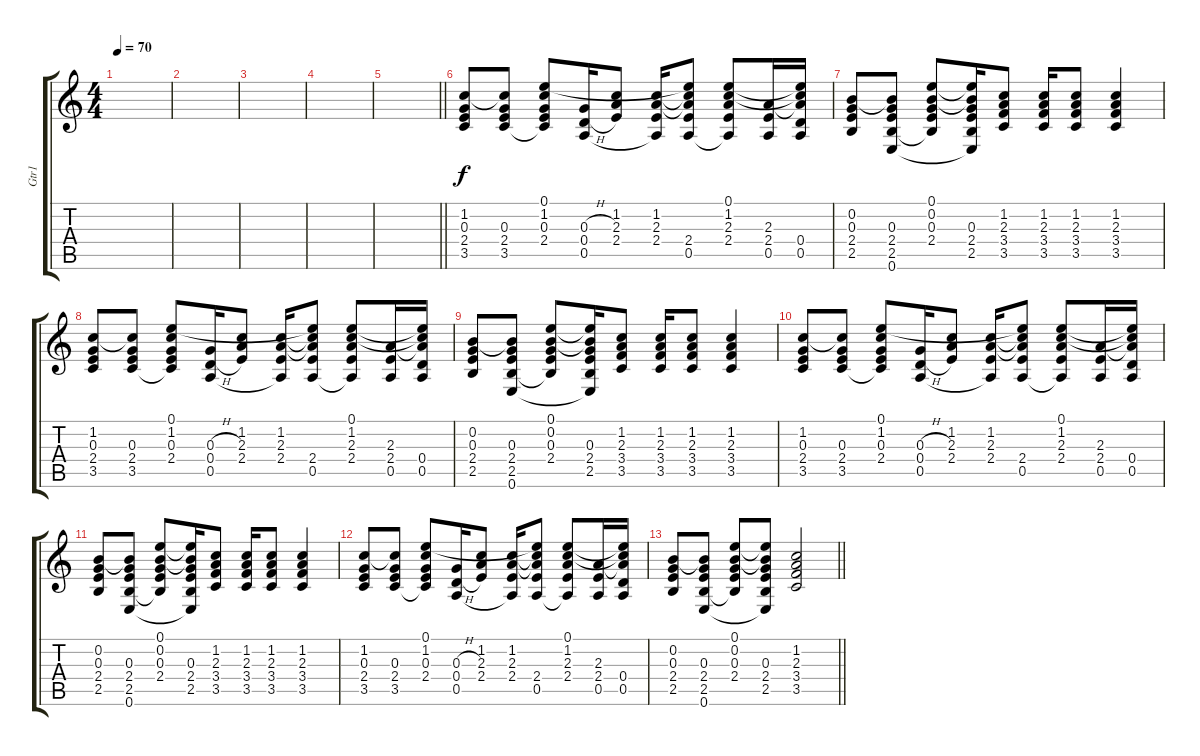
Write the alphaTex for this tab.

\track ("Gtr1" "Gtr1") {instrument acousticguitarsteel}
\staff {score tabs}
\tuning (E4 B3 G3 D3 A2 E2) {hide}
\ts (4 4)
\tempo 70
\clef g2
\ks c
|
|
|
|
\barLineRight lightlight
|
(1.2 0.3 2.4 3.5).8 (1.2{t} 0.3 2.4 3.5).8 (0.1 1.2 0.3 2.4 3.5{t}).8 (0.3{h} 0.4{h} 0.5).16 (1.2 2.3 2.4).8 (1.2 2.3 2.4 0.5{t}).16 (0.1{t} 1.2{t} 2.3{t} 2.4 0.5).8 (0.1 1.2 2.3 2.4 0.5{t}).8 (2.3 2.4 0.5).16 (0.1{t} 1.2{t} 2.3{t} 0.4 0.5).16 |
(0.2 0.3 2.4 2.5).8 (0.2{t} 0.3 2.4 2.5 0.6).8 (0.1 0.2 0.3 2.4 2.5{t}).8 (0.1{t} 0.2{t} 0.3 2.4 2.5 0.6{t}).16 (1.2 2.3 3.4 3.5).8 (1.2 2.3 3.4 3.5).16 (1.2 2.3 3.4 3.5).8 (1.2 2.3 3.4 3.5).4 |
(1.2 0.3 2.4 3.5).8 (1.2{t} 0.3 2.4 3.5).8 (0.1 1.2 0.3 2.4 3.5{t}).8 (0.3{h} 0.4{h} 0.5).16 (1.2 2.3 2.4).8 (1.2 2.3 2.4 0.5{t}).16 (0.1{t} 1.2{t} 2.3{t} 2.4 0.5).8 (0.1 1.2 2.3 2.4 0.5{t}).8 (2.3 2.4 0.5).16 (0.1{t} 1.2{t} 2.3{t} 0.4 0.5).16 |
(0.2 0.3 2.4 2.5).8 (0.2{t} 0.3 2.4 2.5 0.6).8 (0.1 0.2 0.3 2.4 2.5{t}).8 (0.1{t} 0.2{t} 0.3 2.4 2.5 0.6{t}).16 (1.2 2.3 3.4 3.5).8 (1.2 2.3 3.4 3.5).16 (1.2 2.3 3.4 3.5).8 (1.2 2.3 3.4 3.5).4 |
(1.2 0.3 2.4 3.5).8 (1.2{t} 0.3 2.4 3.5).8 (0.1 1.2 0.3 2.4 3.5{t}).8 (0.3{h} 0.4{h} 0.5).16 (1.2 2.3 2.4).8 (1.2 2.3 2.4 0.5{t}).16 (0.1{t} 1.2{t} 2.3{t} 2.4 0.5).8 (0.1 1.2 2.3 2.4 0.5{t}).8 (2.3 2.4 0.5).16 (0.1{t} 1.2{t} 2.3{t} 0.4 0.5).16 |
(0.2 0.3 2.4 2.5).8 (0.2{t} 0.3 2.4 2.5 0.6).8 (0.1 0.2 0.3 2.4 2.5{t}).8 (0.1{t} 0.2{t} 0.3 2.4 2.5 0.6{t}).16 (1.2 2.3 3.4 3.5).8 (1.2 2.3 3.4 3.5).16 (1.2 2.3 3.4 3.5).8 (1.2 2.3 3.4 3.5).4 |
(1.2 0.3 2.4 3.5).8 (1.2{t} 0.3 2.4 3.5).8 (0.1 1.2 0.3 2.4 3.5{t}).8 (0.3{h} 0.4{h} 0.5).16 (1.2 2.3 2.4).8 (1.2 2.3 2.4 0.5{t}).16 (0.1{t} 1.2{t} 2.3{t} 2.4 0.5).8 (0.1 1.2 2.3 2.4 0.5{t}).8 (2.3 2.4 0.5).16 (0.1{t} 1.2{t} 2.3{t} 0.4 0.5).16 |
\barLineRight lightlight
(0.2 0.3 2.4 2.5).8 (0.2{t} 0.3 2.4 2.5 0.6).8 (0.1 0.2 0.3 2.4 2.5{t}).8 (0.1{t} 0.2{t} 0.3 2.4 2.5 0.6{t}).8 (1.2 2.3 3.4 3.5).2
